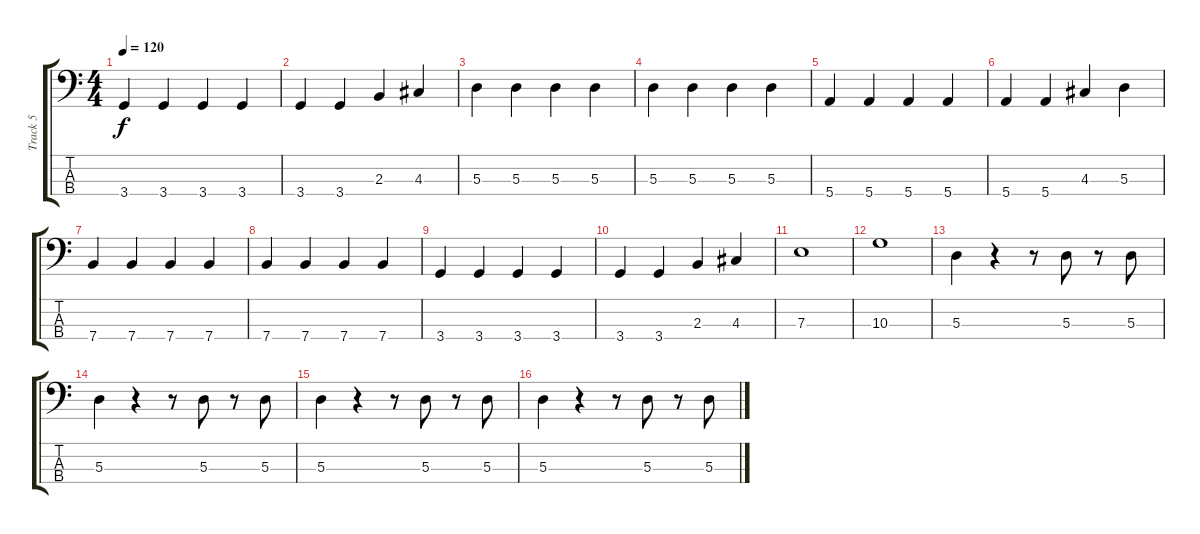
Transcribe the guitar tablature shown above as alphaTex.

\track ("Track 5" "Track 5") {instrument electricbassfinger}
\staff {score tabs}
\tuning (G2 D2 A1 E1) {hide}
\ts (4 4)
\tempo 120
\clef f4
\ks c
3.4.4{dy f} 3.4.4 3.4.4 3.4.4 |
3.4.4 3.4.4 2.3.4 4.3.4 |
5.3.4 5.3.4 5.3.4 5.3.4 |
5.3.4 5.3.4 5.3.4 5.3.4 |
5.4.4 5.4.4 5.4.4 5.4.4 |
5.4.4 5.4.4 4.3.4 5.3.4 |
7.4.4 7.4.4 7.4.4 7.4.4 |
7.4.4 7.4.4 7.4.4 7.4.4 |
3.4.4 3.4.4 3.4.4 3.4.4 |
3.4.4 3.4.4 2.3.4 4.3.4 |
7.3.1 |
10.3.1 |
5.3.4 r.4 r.8 5.3.8 r.8 5.3.8 |
5.3.4 r.4 r.8 5.3.8 r.8 5.3.8 |
5.3.4 r.4 r.8 5.3.8 r.8 5.3.8 |
5.3.4 r.4 r.8 5.3.8 r.8 5.3.8
